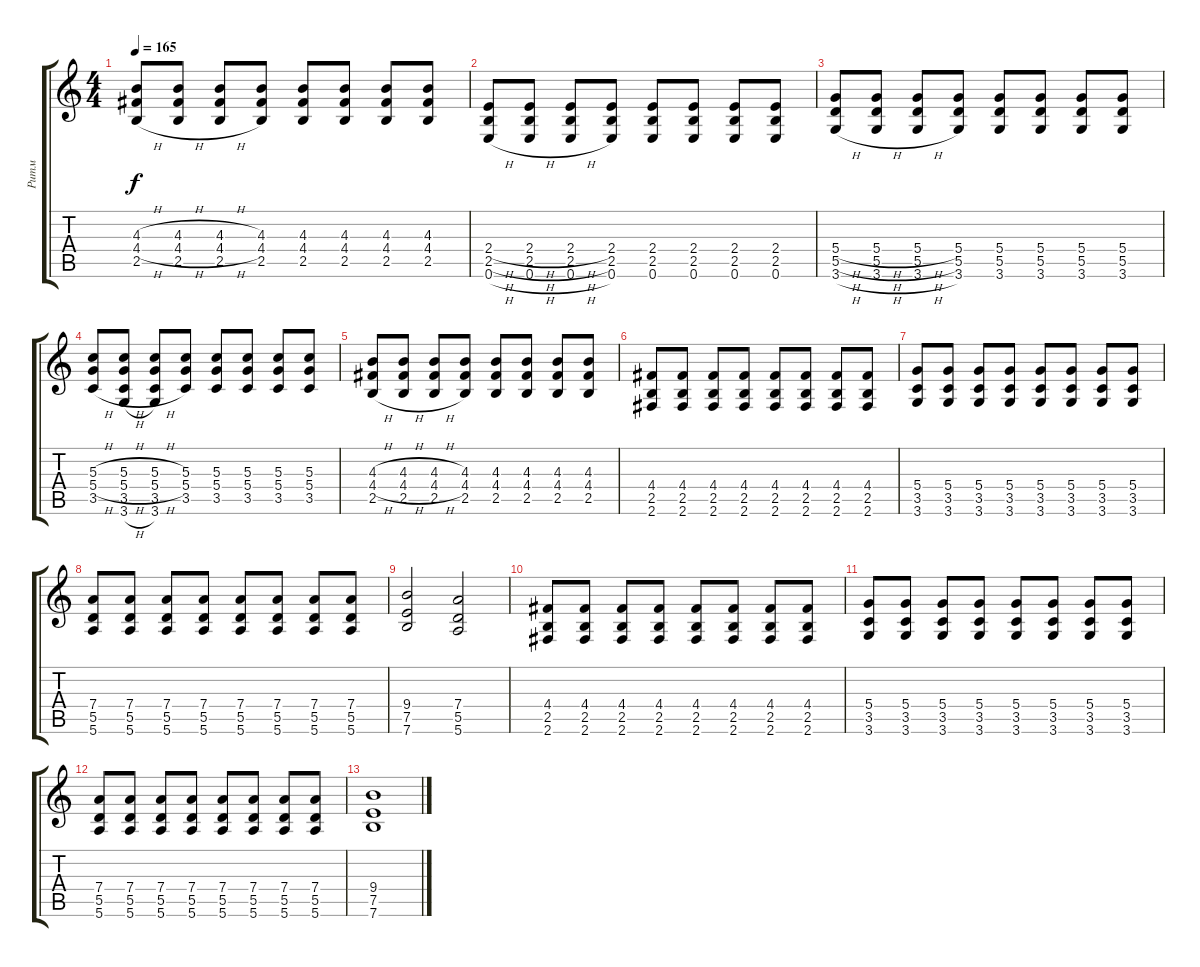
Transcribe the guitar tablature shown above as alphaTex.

\track ("Ритм" "Ритм") {instrument overdrivenguitar}
\staff {score tabs}
\tuning (E4 B3 G3 D3 A2 E2) {hide}
\ts (4 4)
\tempo 165
\clef g2
\ks c
(4.3{h} 4.4{h} 2.5{h}).8{dy f} (4.3{h} 4.4{h} 2.5{h}).8 (4.3{h} 4.4{h} 2.5{h}).8 (4.3 4.4 2.5).8 (4.3 4.4 2.5).8 (4.3 4.4 2.5).8 (4.3 4.4 2.5).8 (4.3 4.4 2.5).8 |
(2.4{h} 2.5{h} 0.6{h}).8 (2.4{h} 2.5{h} 0.6{h}).8 (2.4{h} 2.5{h} 0.6{h}).8 (2.4 2.5 0.6).8 (2.4 2.5 0.6).8 (2.4 2.5 0.6).8 (2.4 2.5 0.6).8 (2.4 2.5 0.6).8 |
(5.4{h} 5.5{h} 3.6{h}).8 (5.4{h} 5.5{h} 3.6{h}).8 (5.4{h} 5.5{h} 3.6{h}).8 (5.4 5.5 3.6).8 (5.4 5.5 3.6).8 (5.4 5.5 3.6).8 (5.4 5.5 3.6).8 (5.4 5.5 3.6).8 |
(5.3{h} 5.4{h} 3.5{h}).8 (5.3{h} 5.4{h} 3.5{h} 3.6{h}).8 (5.3{h} 5.4{h} 3.5{h} 3.6).8 (5.3 5.4 3.5).8 (5.3 5.4 3.5).8 (5.3 5.4 3.5).8 (5.3 5.4 3.5).8 (5.3 5.4 3.5).8 |
(4.3{h} 4.4{h} 2.5{h}).8 (4.3{h} 4.4{h} 2.5{h}).8 (4.3{h} 4.4{h} 2.5{h}).8 (4.3 4.4 2.5).8 (4.3 4.4 2.5).8 (4.3 4.4 2.5).8 (4.3 4.4 2.5).8 (4.3 4.4 2.5).8 |
(4.4 2.5 2.6).8 (4.4 2.5 2.6).8 (4.4 2.5 2.6).8 (4.4 2.5 2.6).8 (4.4 2.5 2.6).8 (4.4 2.5 2.6).8 (4.4 2.5 2.6).8 (4.4 2.5 2.6).8 |
(5.4 3.5 3.6).8 (5.4 3.5 3.6).8 (5.4 3.5 3.6).8 (5.4 3.5 3.6).8 (5.4 3.5 3.6).8 (5.4 3.5 3.6).8 (5.4 3.5 3.6).8 (5.4 3.5 3.6).8 |
(7.4 5.5 5.6).8 (7.4 5.5 5.6).8 (7.4 5.5 5.6).8 (7.4 5.5 5.6).8 (7.4 5.5 5.6).8 (7.4 5.5 5.6).8 (7.4 5.5 5.6).8 (7.4 5.5 5.6).8 |
(9.4 7.5 7.6).2 (7.4 5.5 5.6).2 |
(4.4 2.5 2.6).8 (4.4 2.5 2.6).8 (4.4 2.5 2.6).8 (4.4 2.5 2.6).8 (4.4 2.5 2.6).8 (4.4 2.5 2.6).8 (4.4 2.5 2.6).8 (4.4 2.5 2.6).8 |
(5.4 3.5 3.6).8 (5.4 3.5 3.6).8 (5.4 3.5 3.6).8 (5.4 3.5 3.6).8 (5.4 3.5 3.6).8 (5.4 3.5 3.6).8 (5.4 3.5 3.6).8 (5.4 3.5 3.6).8 |
(7.4 5.5 5.6).8 (7.4 5.5 5.6).8 (7.4 5.5 5.6).8 (7.4 5.5 5.6).8 (7.4 5.5 5.6).8 (7.4 5.5 5.6).8 (7.4 5.5 5.6).8 (7.4 5.5 5.6).8 |
(9.4 7.5 7.6).1
